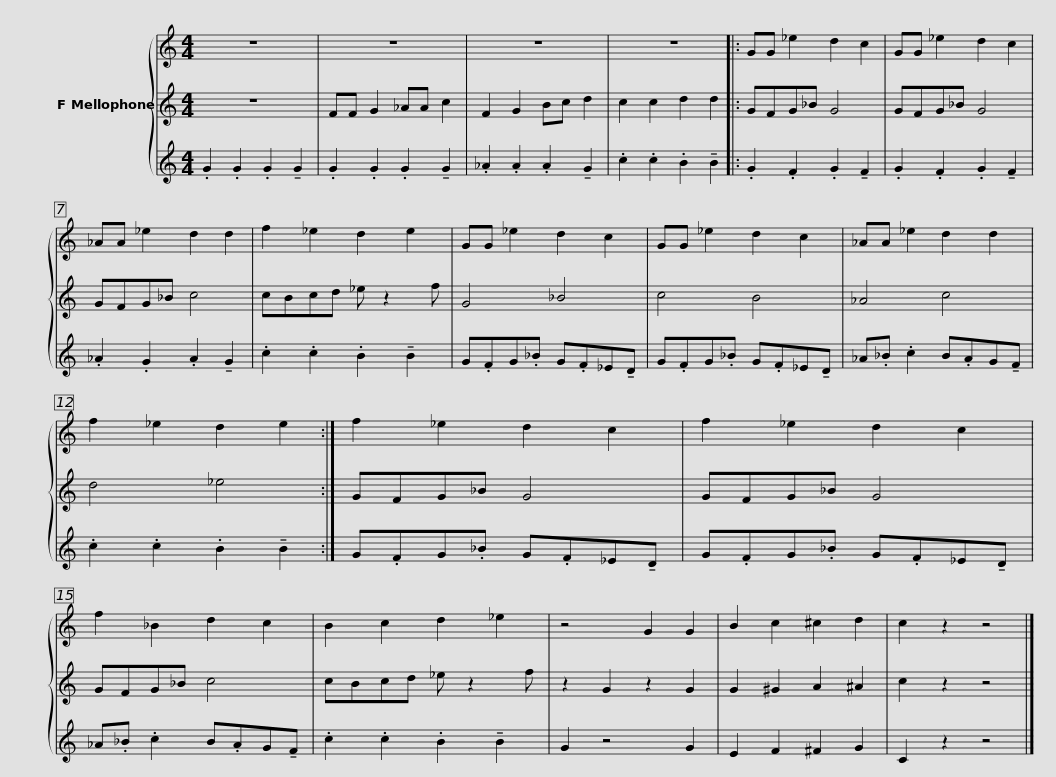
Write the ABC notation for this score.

X:1
%%score { 1 | 2 | 3 }
L:1/8
M:4/4
I:linebreak $
K:none
V:1 treble transpose=-7
V:2 treble transpose="-7 "
V:3 treble transpose="-7 "
V:1
[K:C] z8 | z8 | z8 | z8 |: GG _e2 d2 c2 | %5
 GG _e2 d2 c2 | _AA _e2 d2 d2 |$ f2 _e2 d2 e2 | GG _e2 d2 c2 | GG _e2 d2 c2 | %10
 _AA _e2 d2 d2 | f2 _e2 d2 e2 :|$ f2 _e2 d2 c2 | f2 _e2 d2 c2 | f2 _B2 d2 c2 | %15
 B2 c2 d2 _e2 | z4 G2 G2 | B2 c2 ^c2 d2 |$ c2 z2 z4 |] %19
V:2
[K:C] z8 | FF G2 _AA c2 | F2 G2 Bc d2 | c2 c2 d2 d2 |: GFG_B G4 | %5
 GFG_B G4 | GFG_B c4 |$ cBcd _e z2 f | G4 _B4 | c4 B4 | %10
 _A4 c4 | d4 _e4 :|$ GFG_B G4 | GFG_B G4 | GFG_B c4 | %15
 cBcd _e z2 f | z2 G2 z2 G2 | G2 ^G2 A2 ^A2 |$ c2 z2 z4 |] %19
V:3
[K:C] .G2 .G2 .G2 !tenuto!G2 | .G2 .G2 .G2 !tenuto!G2 | ._A2 .A2 .A2 !tenuto!G2 | .c2 .c2 .B2 !tenuto!B2 |: .G2 .F2 .G2 !tenuto!F2 | %5
 .G2 .F2 .G2 !tenuto!F2 | ._A2 .G2 .A2 !tenuto!G2 |$ .c2 .c2 .B2 !tenuto!B2 | G.FG._B G.F_E!tenuto!D | G.FG._B G.F_E!tenuto!D | %10
 _A._B .c2 B.AG!tenuto!F | .c2 .c2 .B2 !tenuto!B2 :|$ G.FG._B G.F_E!tenuto!D | G.FG._B G.F_E!tenuto!D | _A._B .c2 B.AG!tenuto!F | %15
 .c2 .c2 .B2 !tenuto!B2 | G2 z4 G2 | E2 F2 ^F2 G2 |$ C2 z2 z4 |] %19
